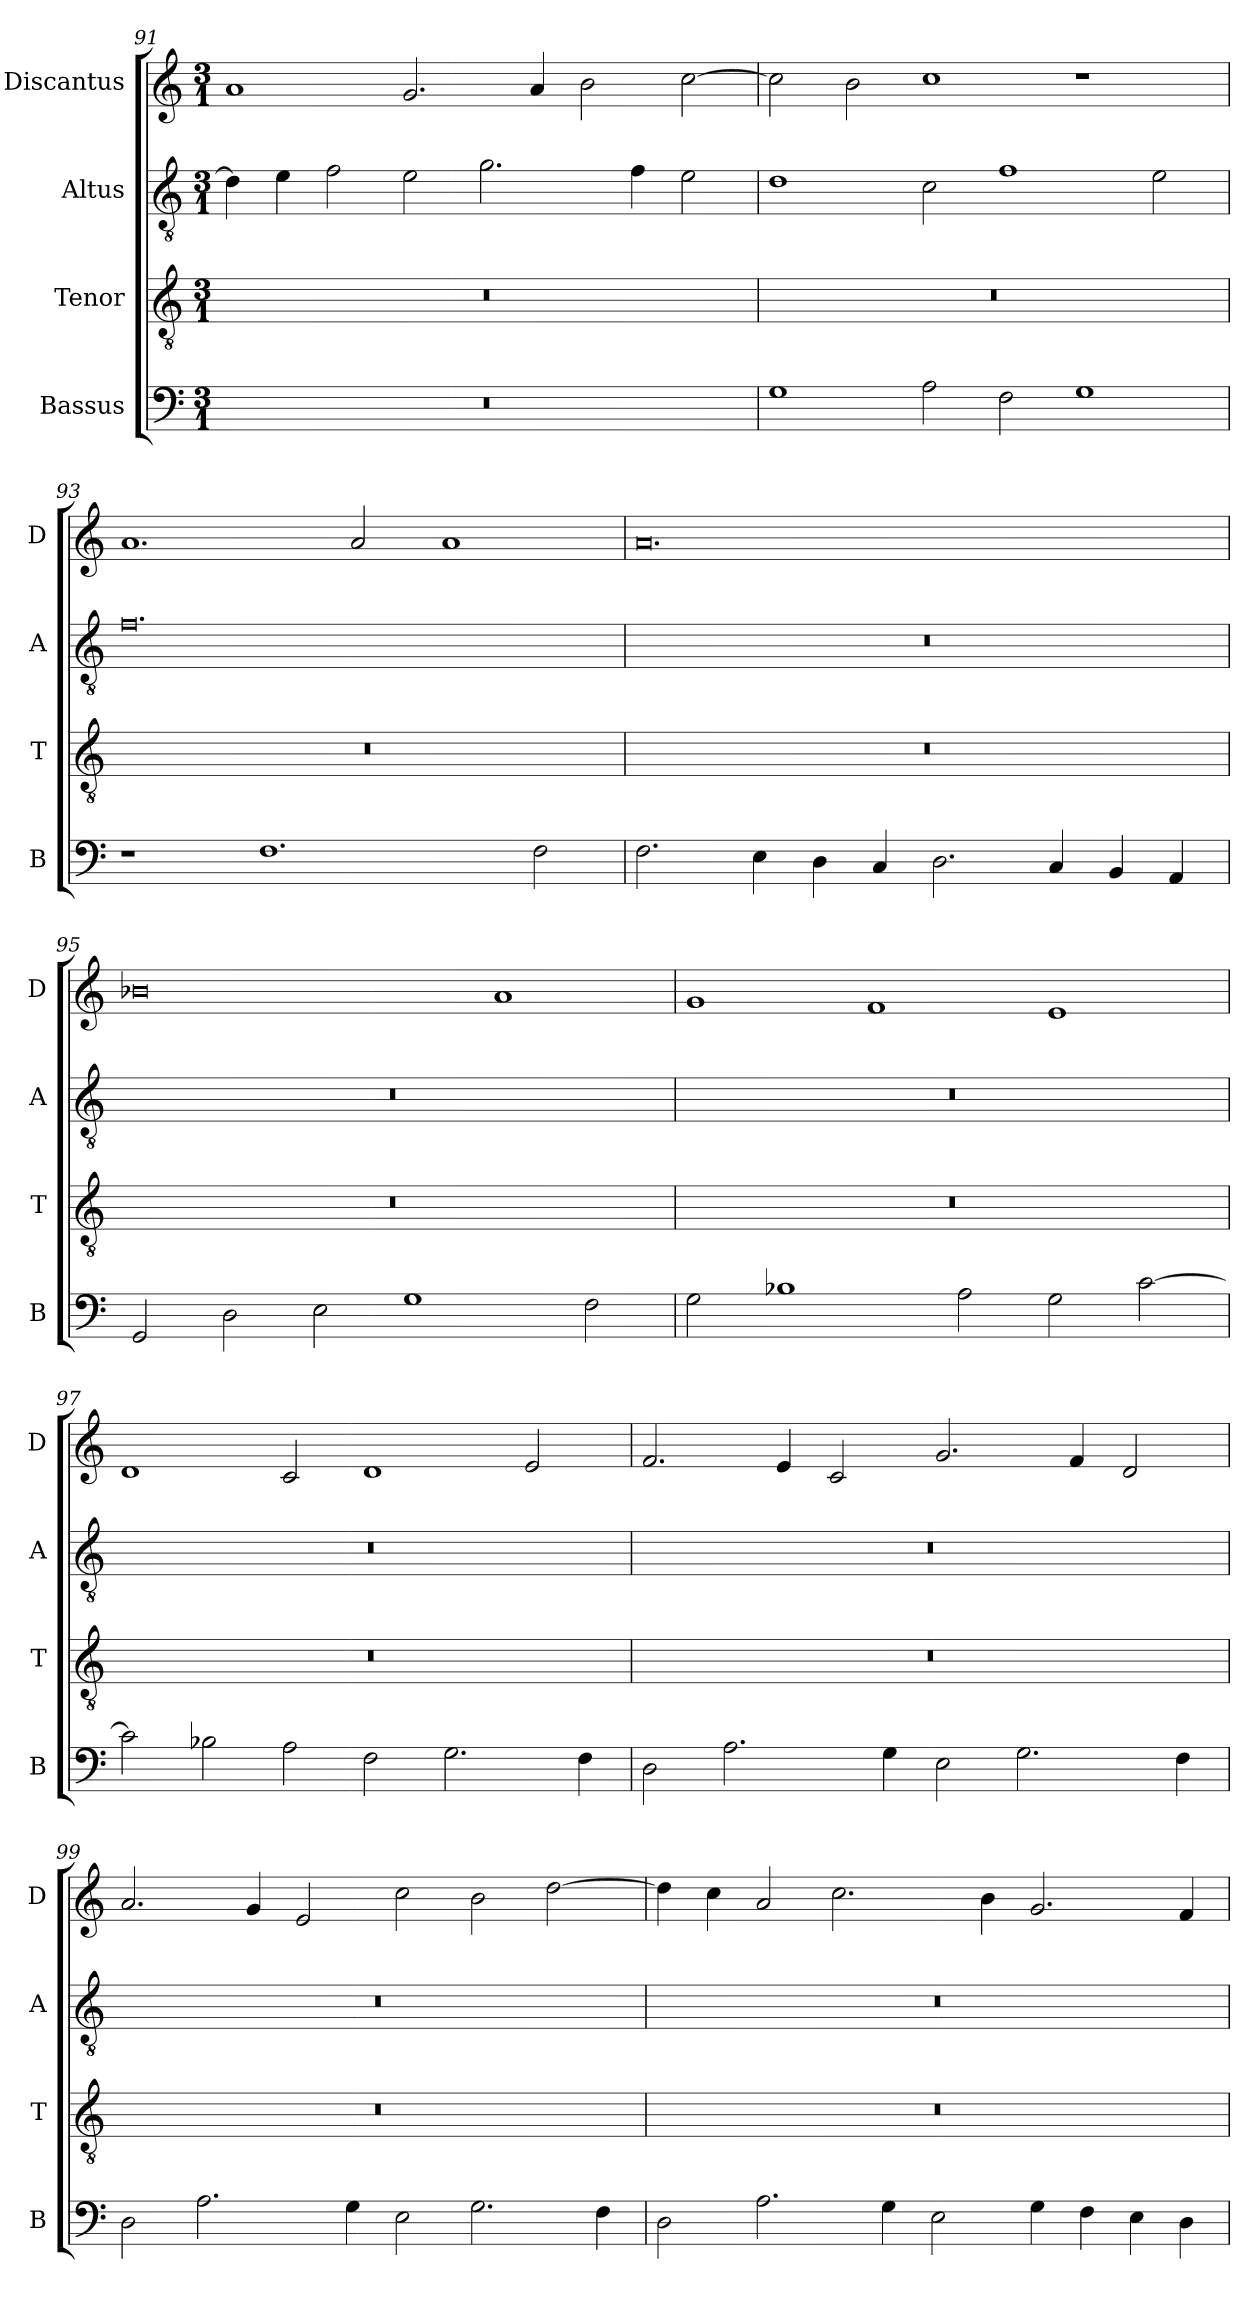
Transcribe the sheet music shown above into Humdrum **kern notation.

**kern	**kern	**kern	**kern
*part4	*part3	*part2	*part1
*staff4	*staff3	*staff2	*staff1
*I"Bassus	*I"Tenor	*I"Altus	*I"Discantus
*I'B	*I'T	*I'A	*I'D
*clefF4	*clefGv2	*clefGv2	*clefG2
*k[]	*k[]	*k[]	*k[]
*M3/1	*M3/1	*M3/1	*M3/1
=91	=91	=91	=91
0.r	0.r	4d]	1a
.	.	4e	.
.	.	2f	.
.	.	2e	2.g
.	.	2.g	.
.	.	.	4a
.	.	.	2b
.	.	4f	.
.	.	2e	[2cc
=92	=92	=92	=92
1G	0.r	1d	2cc]
.	.	.	2b
2A	.	2c	1cc
2F	.	1f	.
1G	.	.	1r
.	.	2e	.
=93	=93	=93	=93
1r	0.r	0.f	1.a
1.F	.	.	.
.	.	.	2a
.	.	.	1a
2F	.	.	.
=94	=94	=94	=94
2.F	0.r	0.r	0.a
4E	.	.	.
4D	.	.	.
4C	.	.	.
2.D	.	.	.
4C	.	.	.
4BB	.	.	.
4AA	.	.	.
=95	=95	=95	=95
2GG	0.r	0.r	0b-X
2D	.	.	.
2E	.	.	.
1G	.	.	.
.	.	.	1a
2F	.	.	.
=96	=96	=96	=96
2G	0.r	0.r	1g
1B-X	.	.	.
.	.	.	1f
2A	.	.	.
2G	.	.	1e
[2c	.	.	.
=97	=97	=97	=97
2c]	0.r	0.r	1d
2B-X	.	.	.
2A	.	.	2c
2F	.	.	1d
2.G	.	.	.
.	.	.	2e
4F	.	.	.
=98	=98	=98	=98
2D	0.r	0.r	2.f
2.A	.	.	.
.	.	.	4e
.	.	.	2c
4G	.	.	.
2E	.	.	2.g
2.G	.	.	.
.	.	.	4f
.	.	.	2d
4F	.	.	.
=99	=99	=99	=99
2D	0.r	0.r	2.a
2.A	.	.	.
.	.	.	4g
.	.	.	2e
4G	.	.	.
2E	.	.	2cc
2.G	.	.	2b
.	.	.	[2dd
4F	.	.	.
=100	=100	=100	=100
2D	0.r	0.r	4dd]
.	.	.	4cc
2.A	.	.	2a
.	.	.	2.cc
4G	.	.	.
2E	.	.	.
.	.	.	4b
4G	.	.	2.g
4F	.	.	.
4E	.	.	.
4D	.	.	4f
=	=	=	=
*-	*-	*-	*-
